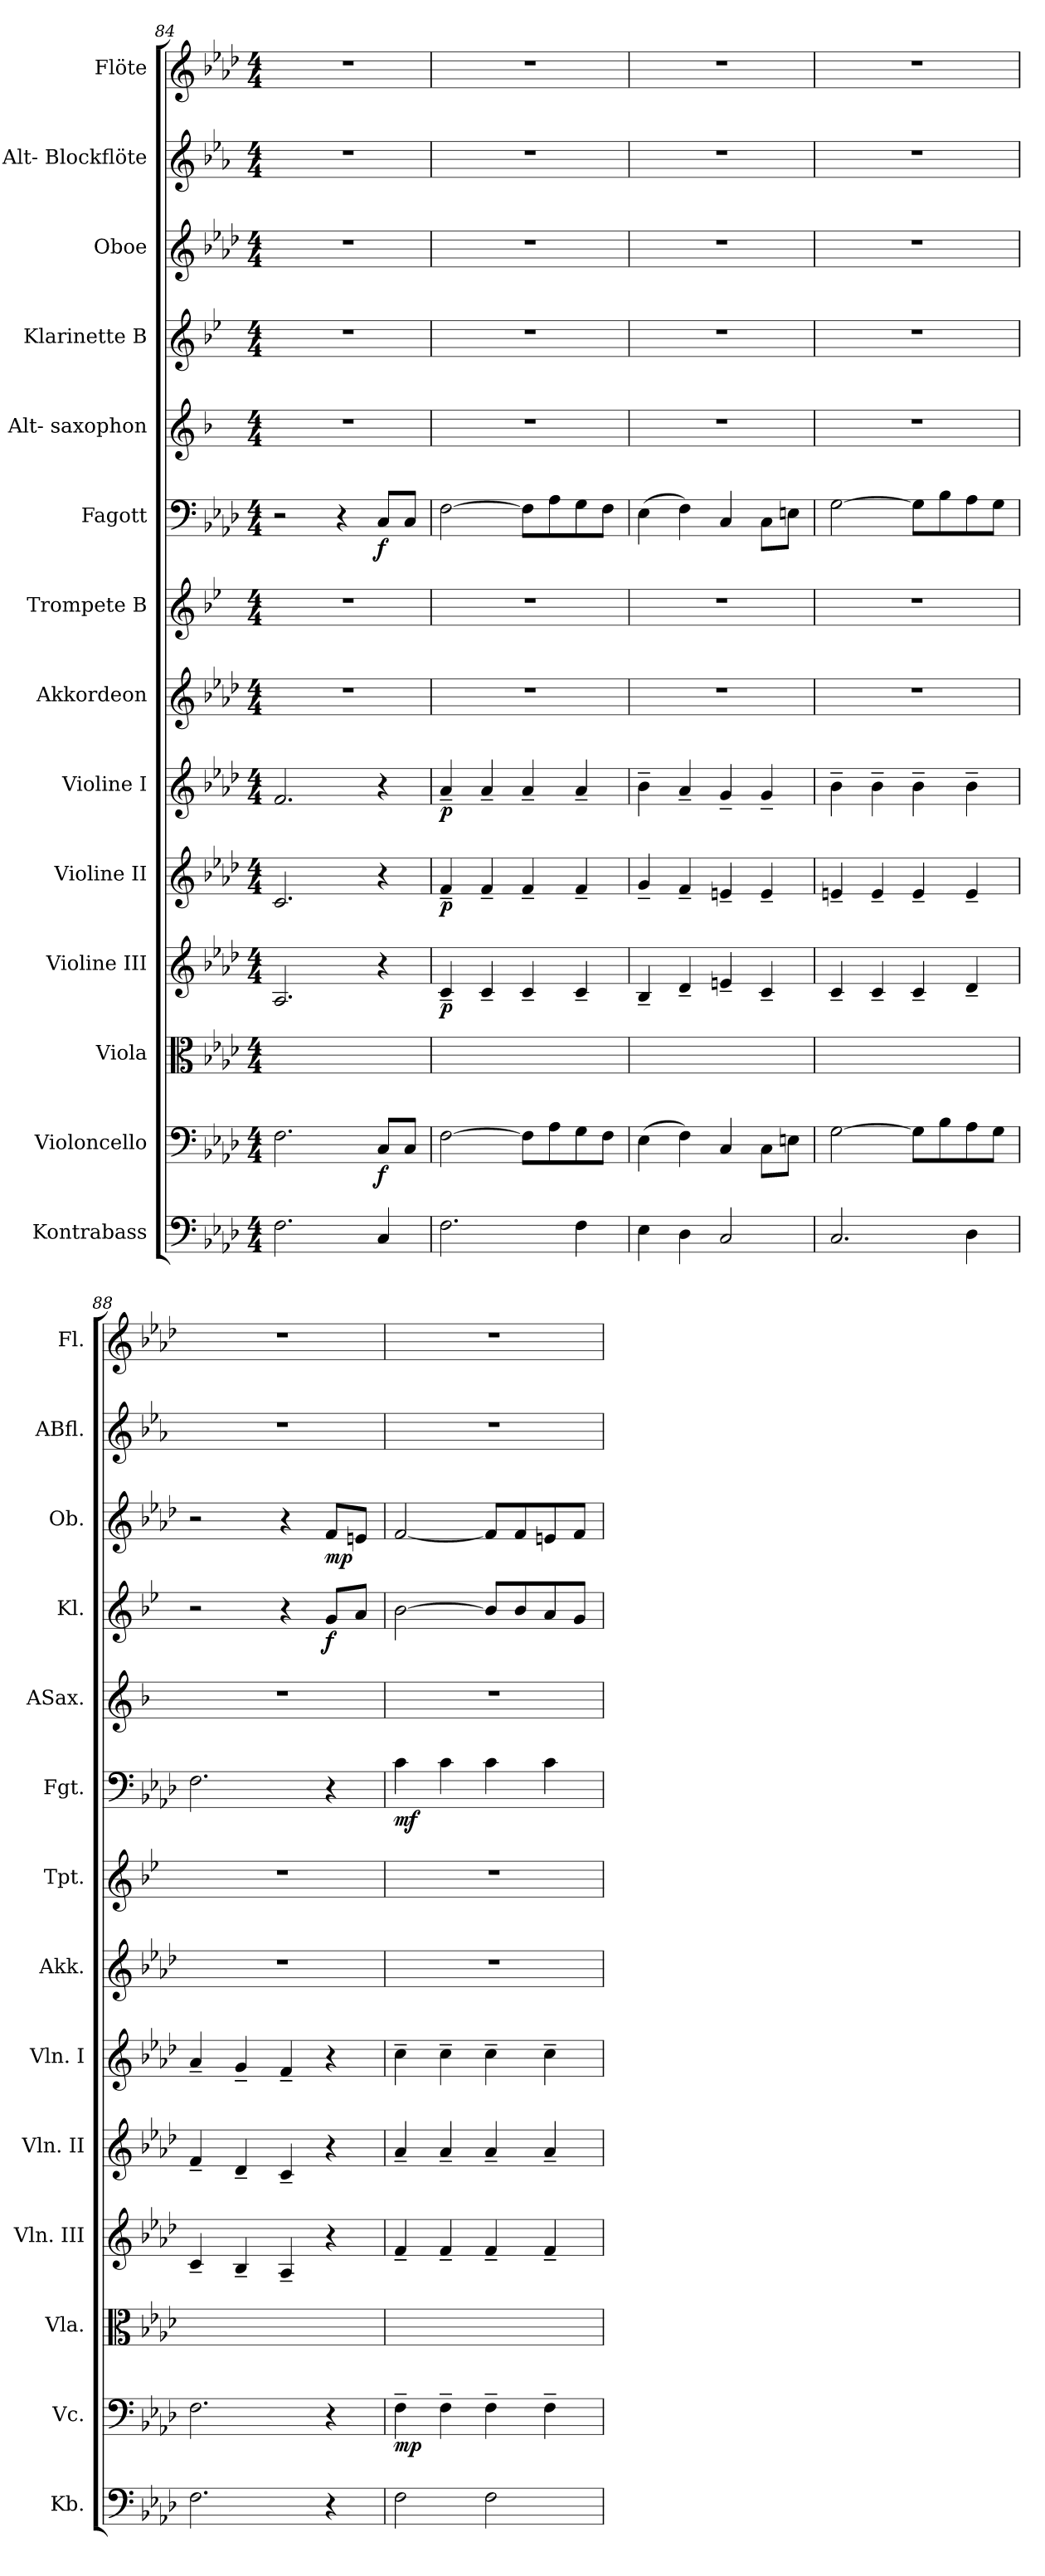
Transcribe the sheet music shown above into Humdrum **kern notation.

**kern	**kern	**dynam	**kern	**kern	**dynam	**kern	**dynam	**kern	**dynam	**kern	**kern	**kern	**dynam	**kern	**kern	**dynam	**kern	**dynam	**kern	**kern
*part14	*part13	*part13	*part12	*part11	*part11	*part10	*part10	*part9	*part9	*part8	*part7	*part6	*part6	*part5	*part4	*part4	*part3	*part3	*part2	*part1
*staff14	*staff13	*staff13	*staff12	*staff11	*staff11	*staff10	*staff10	*staff9	*staff9	*staff8	*staff7	*staff6	*staff6	*staff5	*staff4	*staff4	*staff3	*staff3	*staff2	*staff1
*I"Kontrabass	*I"Violoncello	*	*I"Viola	*I"Violine III	*	*I"Violine II	*	*I"Violine I	*	*I"Akkordeon	*I"Trompete B	*I"Fagott	*	*I"Alt- saxophon	*I"Klarinette B	*	*I"Oboe	*	*I"Alt- Blockflöte	*I"Flöte
*I'Kb.	*I'Vc.	*	*I'Vla.	*I'Vln. III	*	*I'Vln. II	*	*I'Vln. I	*	*I'Akk.	*I'Tpt.	*I'Fgt.	*	*I'ASax.	*I'Kl.	*	*I'Ob.	*	*I'ABfl.	*I'Fl.
*clefF4	*clefF4	*	*clefC3	*clefG2	*	*clefG2	*	*clefG2	*	*clefG2	*clefG2	*clefF4	*	*clefG2	*clefG2	*	*clefG2	*	*clefG2	*clefG2
*ITrd7c12	*	*	*	*	*	*	*	*	*	*	*ITrd1c2	*	*	*ITrd5c9	*ITrd1c2	*	*	*	*ITrd-3c-5	*
*k[b-e-a-d-]	*k[b-e-a-d-]	*	*k[b-e-a-d-]	*k[b-e-a-d-]	*	*k[b-e-a-d-]	*	*k[b-e-a-d-]	*	*k[b-e-a-d-]	*k[b-e-a-d-]	*k[b-e-a-d-]	*	*k[b-e-a-d-]	*k[b-e-a-d-]	*	*k[b-e-a-d-]	*	*k[b-e-a-d-]	*k[b-e-a-d-]
*f:	*f:	*	*f:	*f:	*	*f:	*	*f:	*	*f:	*f:	*f:	*	*f:	*f:	*	*f:	*	*f:	*f:
*M4/4	*M4/4	*	*M4/4	*M4/4	*	*M4/4	*	*M4/4	*	*M4/4	*M4/4	*M4/4	*	*M4/4	*M4/4	*	*M4/4	*	*M4/4	*M4/4
=84	=84	=84	=84	=84	=84	=84	=84	=84	=84	=84	=84	=84	=84	=84	=84	=84	=84	=84	=84	=84
2.FFi\	2.Fi\	.	2.A-i/yy	2.A-i/	.	2.ci/	.	2.fi/	.	1r	1r	2r	.	1r	1r	.	1r	.	1r	1r
.	.	.	.	.	.	.	.	.	.	.	.	4r	.	.	.	.	.	.	.	.
4CCi/	8Ci/L	f	4ryy	4r	.	4r	.	4r	.	.	.	8Ci/L	f	.	.	.	.	.	.	.
.	8Ci/J	.	.	.	.	.	.	.	.	.	.	8Ci/J	.	.	.	.	.	.	.	.
=85	=85	=85	=85	=85	=85	=85	=85	=85	=85	=85	=85	=85	=85	=85	=85	=85	=85	=85	=85	=85
2.FFi\	[>2Fi\	.	4c~i\yy	4c~i/	p	4f~i/	p	4a-~i/	p	1r	1r	[>2Fi\	.	1r	1r	.	1r	.	1r	1r
.	.	.	4c~i\yy	4c~i/	.	4f~i/	.	4a-~i/	.	.	.	.	.	.	.	.	.	.	.	.
.	8Fi\L]	.	4c~i\yy	4c~i/	.	4f~i/	.	4a-~i/	.	.	.	8Fi\L]	.	.	.	.	.	.	.	.
.	8A-i\	.	.	.	.	.	.	.	.	.	.	8A-i\	.	.	.	.	.	.	.	.
4FFi\	8Gi\	.	4c~i\yy	4c~i/	.	4f~i/	.	4a-~i/	.	.	.	8Gi\	.	.	.	.	.	.	.	.
.	8Fi\J	.	.	.	.	.	.	.	.	.	.	8Fi\J	.	.	.	.	.	.	.	.
=86	=86	=86	=86	=86	=86	=86	=86	=86	=86	=86	=86	=86	=86	=86	=86	=86	=86	=86	=86	=86
4EE-i\	(4E-i\	.	4B-~i/yy	4B-~i/	.	4g~i/	.	4b-~i\	.	1r	1r	(4E-i\	.	1r	1r	.	1r	.	1r	1r
4DD-i\	4Fi\)	.	4d-~i\yy	4d-~i/	.	4f~i/	.	4a-~i/	.	.	.	4Fi\)	.	.	.	.	.	.	.	.
2CCi/	4Ci/	.	4en~i\yy	4en~i/	.	4en~i/	.	4g~i/	.	.	.	4Ci/	.	.	.	.	.	.	.	.
.	8Ci\L	.	4c~i\yy	4c~i/	.	4e~i/	.	4g~i/	.	.	.	8Ci\L	.	.	.	.	.	.	.	.
.	8Eni\J	.	.	.	.	.	.	.	.	.	.	8Eni\J	.	.	.	.	.	.	.	.
=87	=87	=87	=87	=87	=87	=87	=87	=87	=87	=87	=87	=87	=87	=87	=87	=87	=87	=87	=87	=87
2.CCi/	[>2Gi\	.	4c~i\yy	4c~i/	.	4en~i/	.	4b-~i\	.	1r	1r	[>2Gi\	.	1r	1r	.	1r	.	1r	1r
.	.	.	4c~i\yy	4c~i/	.	4e~i/	.	4b-~i\	.	.	.	.	.	.	.	.	.	.	.	.
.	8Gi\L]	.	4c~i\yy	4c~i/	.	4e~i/	.	4b-~i\	.	.	.	8Gi\L]	.	.	.	.	.	.	.	.
.	8B-i\	.	.	.	.	.	.	.	.	.	.	8B-i\	.	.	.	.	.	.	.	.
4DD-i\	8A-i\	.	4d-~i\yy	4d-~i/	.	4e~i/	.	4b-~i\	.	.	.	8A-i\	.	.	.	.	.	.	.	.
.	8Gi\J	.	.	.	.	.	.	.	.	.	.	8Gi\J	.	.	.	.	.	.	.	.
=88	=88	=88	=88	=88	=88	=88	=88	=88	=88	=88	=88	=88	=88	=88	=88	=88	=88	=88	=88	=88
2.FFi\	2.Fi\	.	4c~i\yy	4c~i/	.	4f~i/	.	4a-~i/	.	1r	1r	2.Fi\	.	1r	2r	.	2r	.	1r	1r
.	.	.	4B-~i/yy	4B-~i/	.	4d-~i/	.	4g~i/	.	.	.	.	.	.	.	.	.	.	.	.
.	.	.	4A-~i/yy	4A-~i/	.	4c~i/	.	4f~i/	.	.	.	.	.	.	4r	.	4r	.	.	.
4r	4r	.	4ryy	4r	.	4r	.	4r	.	.	.	4r	.	.	8fi/L	f	8fi/L	mp	.	.
.	.	.	.	.	.	.	.	.	.	.	.	.	.	.	8gi/J	.	8eni/J	.	.	.
=89	=89	=89	=89	=89	=89	=89	=89	=89	=89	=89	=89	=89	=89	=89	=89	=89	=89	=89	=89	=89
2FFi\	4F~i\	mp	4f~i\yy	4f~i/	.	4a-~i/	.	4cc~i\	.	1r	1r	4ci\	mf	1r	[>2a-i\	.	[<2fi/	.	1r	1r
.	4F~i\	.	4f~i\yy	4f~i/	.	4a-~i/	.	4cc~i\	.	.	.	4ci\	.	.	.	.	.	.	.	.
2FFi\	4F~i\	.	4f~i\yy	4f~i/	.	4a-~i/	.	4cc~i\	.	.	.	4ci\	.	.	8a-i/L]	.	8fi/L]	.	.	.
.	.	.	.	.	.	.	.	.	.	.	.	.	.	.	8a-i/	.	8fi/	.	.	.
.	4F~i\	.	4f~i\yy	4f~i/	.	4a-~i/	.	4cc~i\	.	.	.	4ci\	.	.	8gi/	.	8eni/	.	.	.
.	.	.	.	.	.	.	.	.	.	.	.	.	.	.	8fi/J	.	8fi/J	.	.	.
=	=	=	=	=	=	=	=	=	=	=	=	=	=	=	=	=	=	=	=	=
*-	*-	*-	*-	*-	*-	*-	*-	*-	*-	*-	*-	*-	*-	*-	*-	*-	*-	*-	*-	*-
